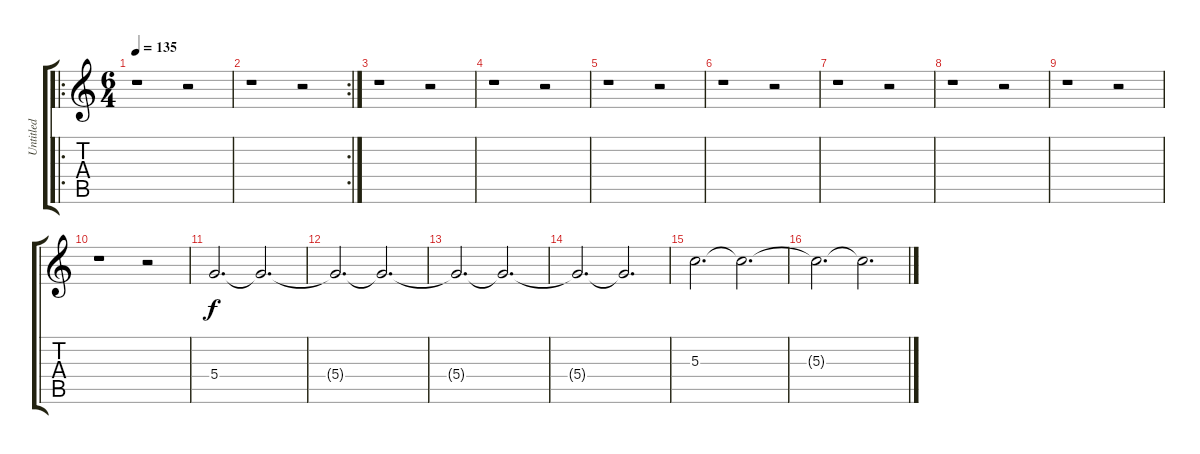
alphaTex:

\track ("Untitled" "Untitled") {instrument distortionguitar}
\staff {score tabs}
\tuning (E4 B3 G3 D3 A2 E2) {hide}
\ro
\ts (6 4)
\tempo 135
\clef g2
\ks c
r.1{dy f instrument distortionguitar} r.2 |
\rc 2
r.1 r.2 |
r.1 r.2 |
r.1 r.2 |
r.1 r.2 |
r.1 r.2 |
r.1 r.2 |
r.1 r.2 |
r.1 r.2 |
r.1 r.2 |
5.4.2{d} 5.4{t}.2{d} |
5.4{t}.2{d} 5.4{t}.2{d} |
5.4{t}.2{d} 5.4{t}.2{d} |
5.4{t}.2{d} 5.4{t}.2{d} |
5.3.2{d} 5.3{t}.2{d} |
5.3{t}.2{d} 5.3{t}.2{d}
